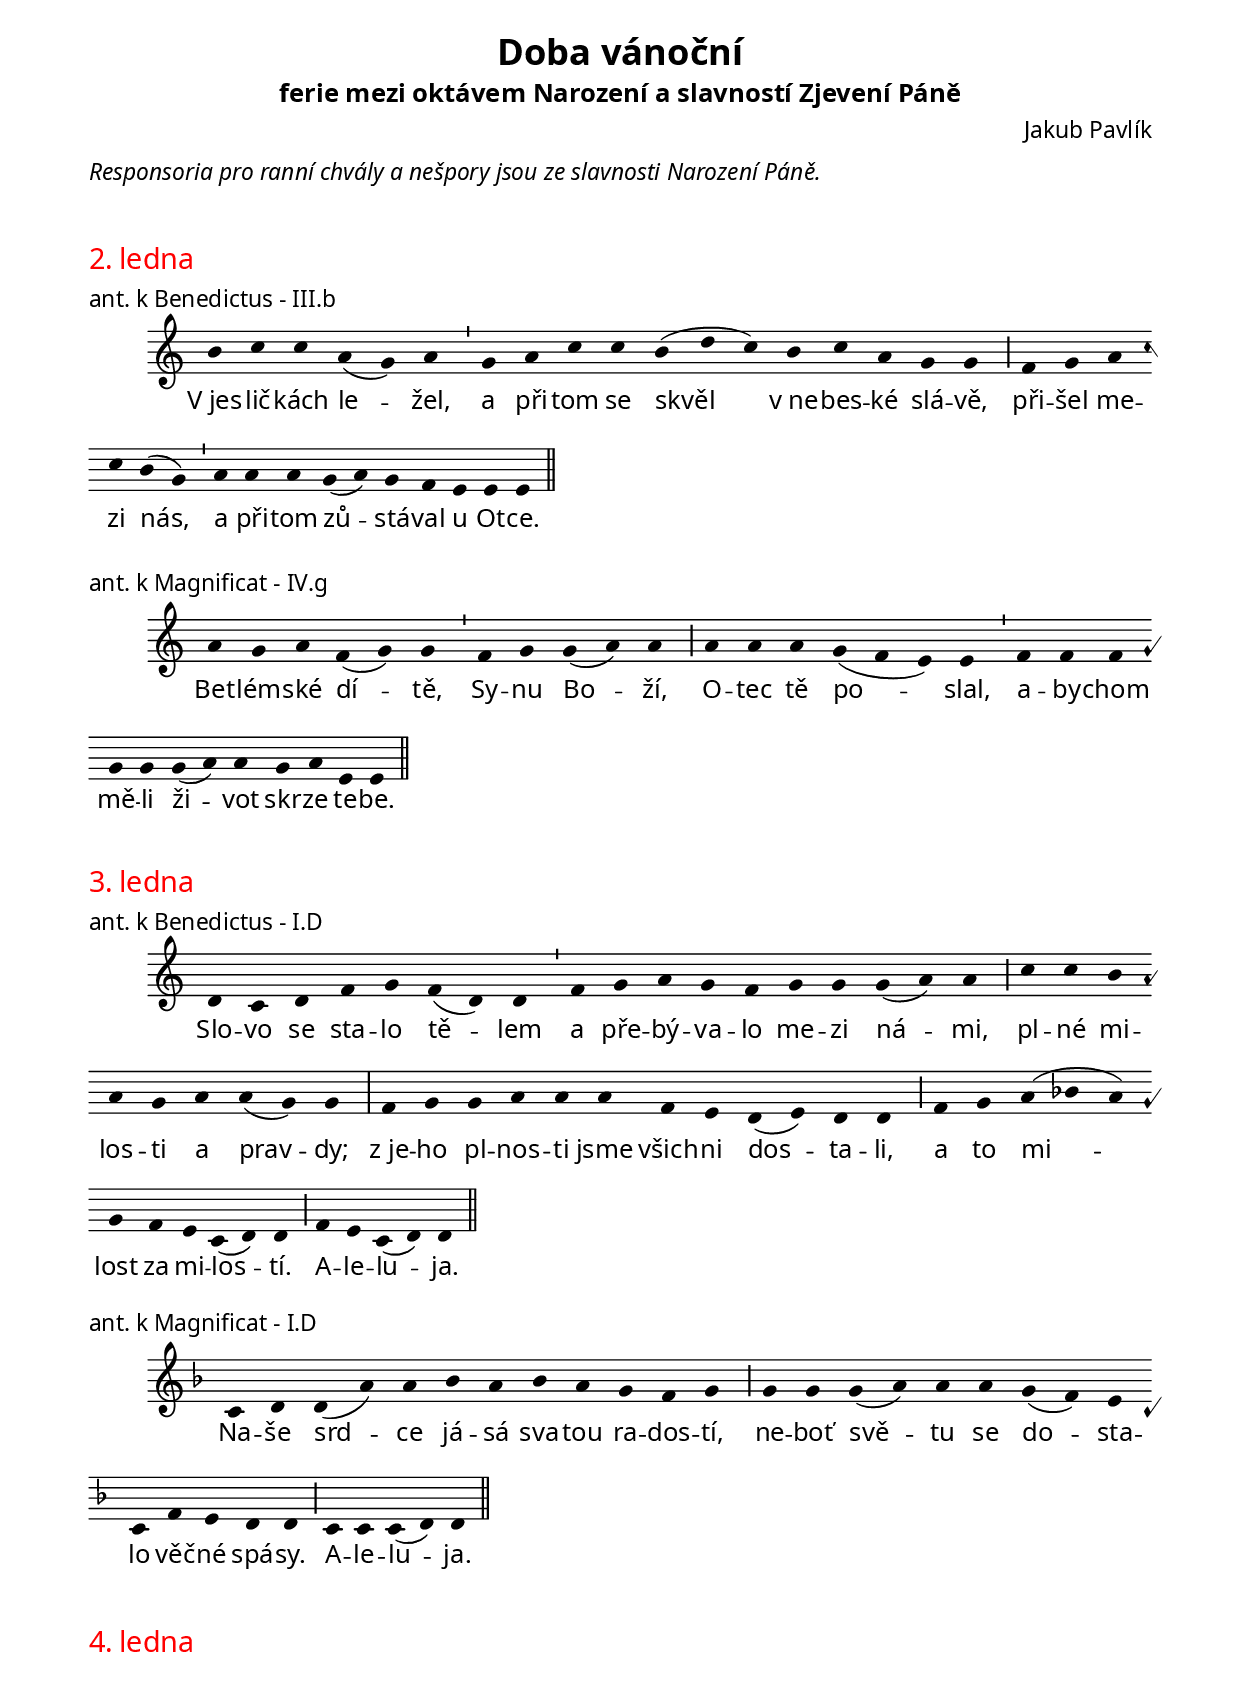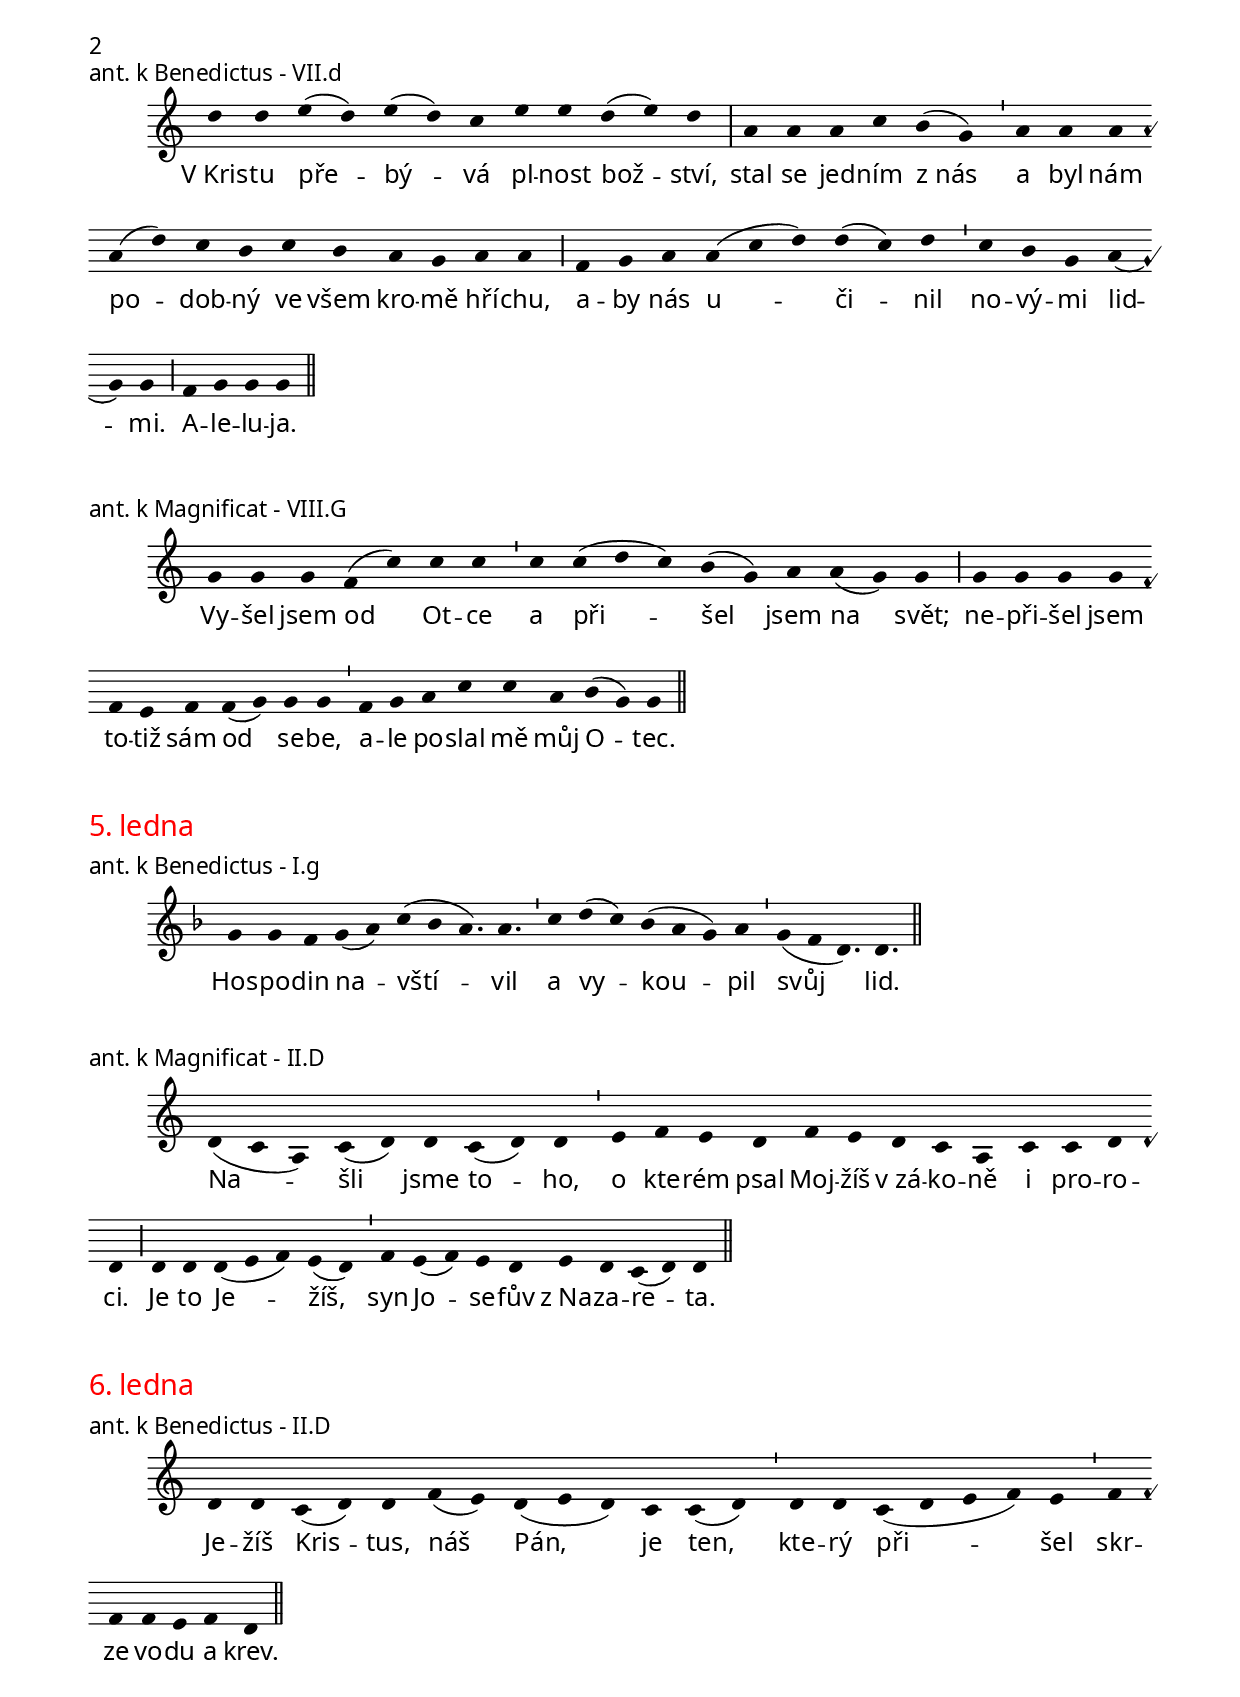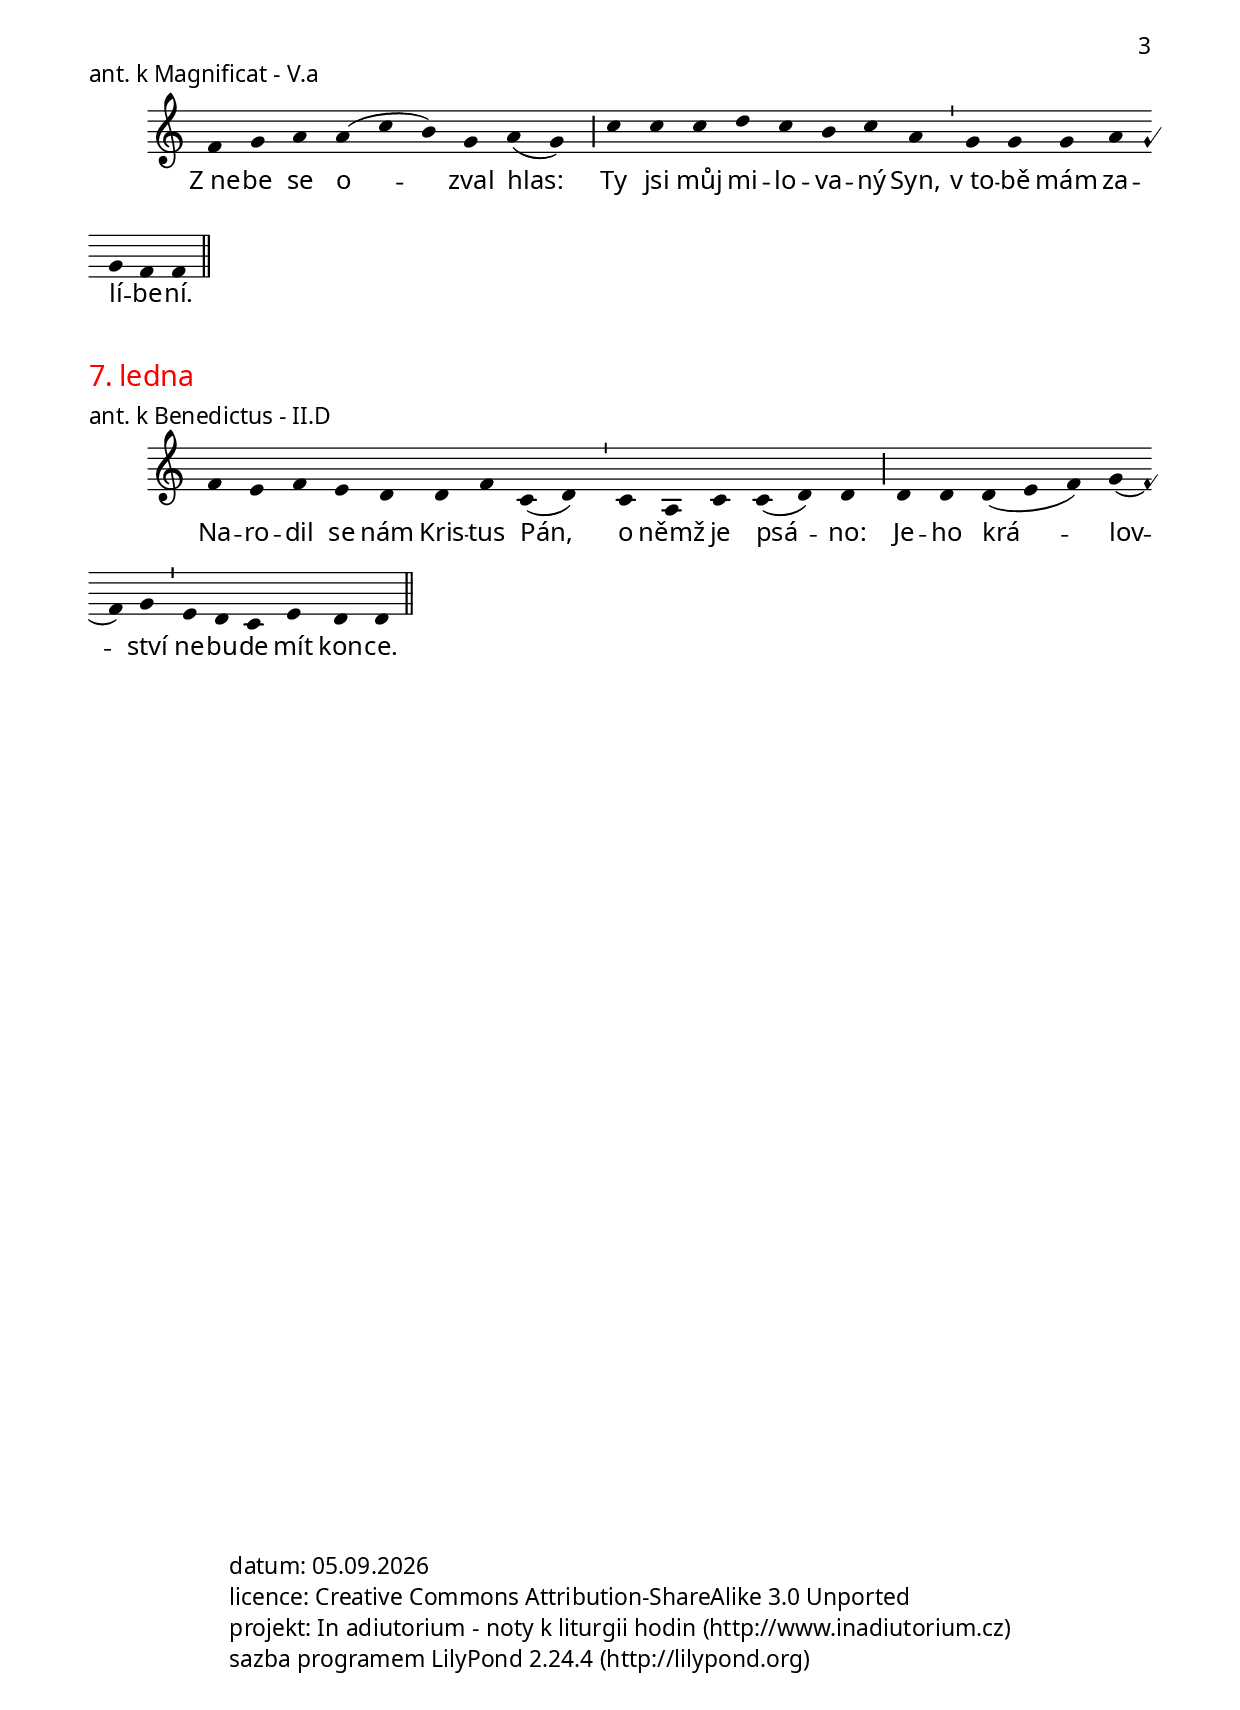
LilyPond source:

\version "2.17.24"

\header {
  title = "Doba vánoční"
  subtitle = "ferie mezi oktávem Narození a slavností Zjevení Páně"
  composer = "Jakub Pavlík"
}

\include "spolecne.ly"

\markup\italic{
  Responsoria pro ranní chvály a nešpory jsou ze slavnosti Narození Páně.
}

\markup\nadpisDen{2. ledna}

\score {
  \relative c'' {
    \choralniRezim
    b4 c c a( g) a \barMin
    g a c c b( d c) b c a g g \barMaior
    f g a c b( g) \barMin
    a a a g( a) g f e e e \barFinalis
  }
  \addlyrics {
    V_jes -- lič -- kách le -- žel,
    a při -- tom se skvěl v_ne -- bes -- ké slá -- vě,
    při -- šel me -- zi nás,
    a při -- tom zů -- stá -- val u Ot -- ce.
  }
  \header {
    quid = "ant. k Benedictus"
    modus = "III"
    differentia = "b"
    fons = "zcela volná inspirace (nejprve mimovolná) antifonou vanoce_narozenipane.ly#bohorodicka-1ne-a2"
    psalmus = ""
    id = "2aben"
    piece = \markup {\sestavTitulekBezZalmu}
  }
}

\score {
  \relative c'' {
    \choralniRezim
    a4 g a f( g) g \barMin f g g( a) a \barMaior
    a a a g( f e) e \barMin
    f f f g g g( a) a g a e e \barFinalis
  }
  \addlyrics {
    Bet -- lém -- ské dí -- tě, Sy -- nu Bo -- ží,
    O -- tec tě po -- slal,
    a -- by -- chom mě -- li ži -- vot skr -- ze te -- be.
  }
  \header {
    quid = "ant. k Magnificat"
    modus = "IV"
    differentia = "g"
    psalmus = ""
    placet = "nezpěvná"
    id = "2amag"
    piece = \markup {\sestavTitulekBezZalmu}
  }
}

\markup\nadpisDen{3. ledna}

\score {
  \relative c' {
    \choralniRezim
    d4 c d f g f( d) d \barMin
    f g a g f g g g( a) a \barMaior
    c c b a g a a( g) g \barMax
    f g g a a a f e d( e) d d \barMaior
    f g a( bes a) g f e c( d) d \barMaior
    f e c( d) d \barFinalis
  }
  \addlyrics {
    Slo -- vo se sta -- lo tě -- lem
    a pře -- bý -- va -- lo me -- zi ná -- mi,
    pl -- né mi -- los -- ti a prav -- dy;
    z_je -- ho pl -- nos -- ti jsme všich -- ni dos -- ta -- li,
    a to mi -- lost za mi -- los -- tí.
    A -- le -- lu -- ja.
  }
  \header {
    quid = "ant. k Benedictus"
    modus = "I"
    differentia = "D"
    psalmus = ""
    fial = "sanktoral/1227jan.ly#rch-aben?zacatek"
    placet = "r - text by stál za trochu víc práce a lépe padnoucí melodii s lepším spádem"
    id = "3aben"
    piece = \markup {\sestavTitulekBezZalmu}
  }
}

\score {
  \relative c' {
    \key f \major
    \choralniRezim
    c4 d d( a') a bes a bes a g f g \barMaior
    g g g( a) a a g( f) e c f e d d \barMaior
    c c c( d) d \barFinalis
  }
  \addlyrics {
    Na -- še srd -- ce já -- sá sva -- tou ra -- dos -- tí,
    ne -- boť svě -- tu se do -- sta -- lo věč -- né spá -- sy.
    A -- le -- lu -- ja.
  }
  \header {
    quid = "ant. k Magnificat"
    modus = "I"
    differentia = "D"
    psalmus = ""
    id = "3amag"
    piece = \markup {\sestavTitulekBezZalmu}
  }
}

\markup\nadpisDen{4. ledna}

\score {
  \relative c'' {
    \choralniRezim
    d4 d e( d) e( d) c e e d( e) d \barMax
    a a a c b( g) \barMin
    a a a a( d) c b c b a g a a \barMaior
    f g a a( c d) d( c) d \barMin c b g a( g) g \barMaior
    f g g g \barFinalis
  }
  \addlyrics {
    V_Kris -- tu pře -- bý -- vá pl -- nost bož -- ství,
    stal se jed -- ním z_nás
    a byl nám po -- dob -- ný ve všem kro -- mě hří -- chu,
    a -- by nás u -- či -- nil no -- vý -- mi lid -- mi.
    A -- le -- lu -- ja.
  }
  \header {
    quid = "ant. k Benedictus"
    modus = "VII"
    differentia = "d"
    psalmus = ""
    placet = "začátek zjednodušit"
    id = "4aben"
    piece = \markup {\sestavTitulekBezZalmu}
  }
}

\score {
  \relative c'' {
    \choralniRezim
    g4 g g f( c') c c \barMin
    c c( d c) b( g) a a( g) g \barMaior
    g g g g f e f f( g) g g \barMin
    f g a c c a b( g) g \barFinalis
  }
  \addlyrics {
    Vy -- šel jsem od Ot -- ce
    a při -- šel jsem na svět;
    ne -- při -- šel jsem to -- tiž sám od se -- be,
    a -- le po -- slal mě můj O -- tec.
  }
  \header {
    quid = "ant. k Magnificat"
    modus = "VIII"
    differentia = "G"
    psalmus = ""
    fial = "velikonoce_nanebevstoupeni.ly#1ne-a1?upraveno"
    placet = "melisma na _od sebe_ pryč; elegantnější závěr"
    id = "4amag"
    piece = \markup {\sestavTitulekBezZalmu}
  }
}

\markup\nadpisDen{5. ledna}

\score {
  \relative c'' {
    \choralniRezim
    \key f\major
    g4 g f g( a)  c( bes a4.) a \barMin
    c4 d( c) bes( a g) a \barMin g( f d4.) d \barFinalis
  }
  \addlyrics {
    Hos -- po -- din na -- vští -- vil a vy -- kou -- pil svůj lid.
  }
  \header {
    quid = "ant. k Benedictus"
    modus = "I"
    differentia = "g"
    psalmus = ""
    id = "5aben"
    fons = "zaltar, patek lichych tydnu, k Benedictus"
    fial = "antifony/ferie_kantevgant.ly#t1-pa-ben"
    piece = \markup {\sestavTitulekBezZalmu}
  }
}

\score {
  \relative c' {
    \choralniRezim
    d4( c a) c( d) d c( d) d \barMin
    e f e d f e d c a c c d d \barMaior % zmenena cast kvuli delsimu textu
    d d d( e f) e( d) \barMin f e( f) e d e d c( d) d \barFinalis
  }
  \addlyrics {
    Na -- šli jsme to -- ho,
    o kte -- rém psal Moj -- žíš v_zá -- ko -- ně
    i pro -- ro -- ci.
    Je to Je -- žíš,
    syn Jo -- se -- fův z_Na -- za -- re -- ta.
  }
  \header {
    quid = "ant. k Magnificat"
    modus = "II"
    differentia = "D"
    psalmus = ""
    fial = "sanktoral/0503filipjakub.ly#rch-aben?cast&upraveno"
    placet = "nelíbí se mi dlouhá sestupná pasáž _Mojžíš v zákoně_"
    id = "5amag"
    piece = \markup {\sestavTitulekBezZalmu}
  }
}

\markup\nadpisDen{6. ledna}

\score {
  \relative c' {
    \choralniRezim
    % nejsem si jisty, ze zvolene frazovani je stastne.
    % Je z hlediska vyznamu textu lepsi,
    % aby na "je ten" koncila prvni fraze, jak jsem to udelal,
    % nebo aby jim zacinala nova?
    d d c( d) d f( e) d( e d) c c( d) \barMin
    d d c( d e f) e \barMin
    f f f e f d \barFinalis
  }
  \addlyrics {
    Je -- žíš Kris -- tus, náš Pán, je ten,
    kte -- rý při -- šel
    skr -- ze vo -- du a krev.
  }
  \header {
    quid = "ant. k Benedictus"
    modus = "II"
    differentia = "D"
    psalmus = ""
    placet = "lépe"
    id = "6aben"
    piece = \markup {\sestavTitulekBezZalmu}
  }
}

\score {
  \relative c' {
    \choralniRezim
    f4 g a a( c b) g a( g) \barMaior
    c c c d c b c a \barMin
    g g g a g f f \barFinalis
  }
  \addlyrics {
    Z_ne -- be se o -- zval hlas:
    Ty jsi můj mi -- lo -- va -- ný Syn,
    v_to -- bě mám za -- lí -- be -- ní.
  }
  \header {
    quid = "ant. k Magnificat"
    modus = "V"
    differentia = "a"
    psalmus = ""
    fial = "antifony/pust_nedeleC.ly#iimag2?upraveno"
    id = "6amag"
    piece = \markup {\sestavTitulekBezZalmu}
  }
}

\markup\nadpisDen{7. ledna}

\score {
  \relative c' {
    \choralniRezim
    f4 e f e d d f c( d) \barMin c a c c( d) d \barMaior
    d d d( e f) g( f) g \barMin e d c e d d \barFinalis
  }
  \addlyrics {
    Na -- ro -- dil se nám Kris -- tus Pán, o němž je psá -- no:
    Je -- ho krá -- lov -- ství ne -- bu -- de mít kon -- ce.
  }
  \header {
    quid = "ant. k Benedictus"
    modus = "II"
    differentia = "D"
    psalmus = ""
    placet = "r - závěr je takový jakoby s přistřiženými křídly"
    id = "7aben"
    piece = \markup {\sestavTitulekBezZalmu}
  }
}